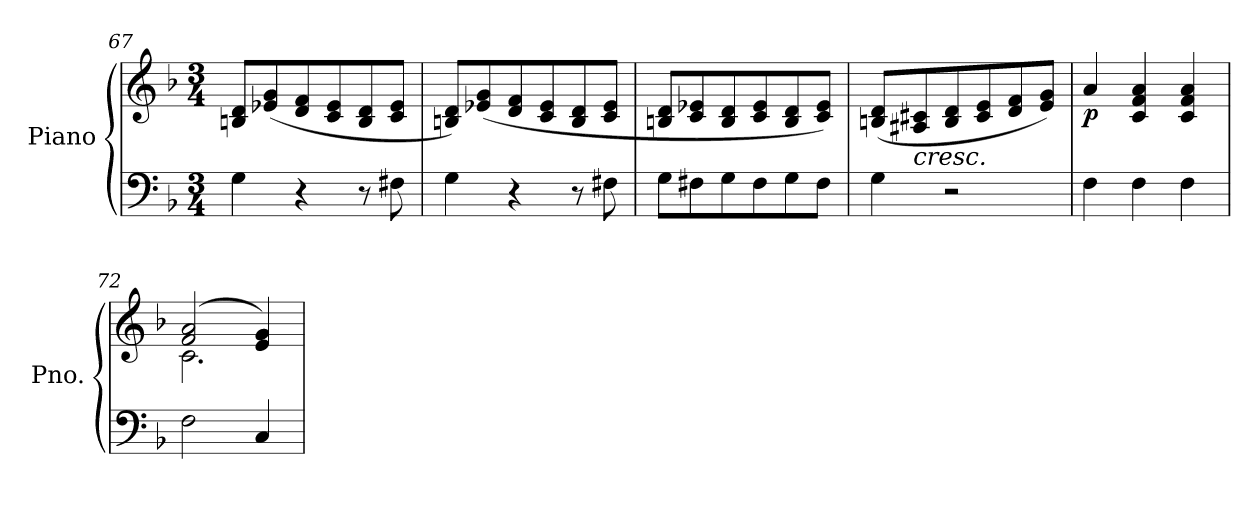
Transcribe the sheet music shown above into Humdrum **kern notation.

**kern	**kern	**dynam
*part1	*part1	*part1
*staff2	*staff1	*staff1/2
*I"Piano	*	*
*I'Pno.	*	*
*clefF4	*clefG2	*
*k[b-]	*k[b-]	*
*M3/4	*M3/4	*
=67	=67	=67
4G\	8Bn/ 8d/L	.
.	(<8e-X/ 8g/	.
4r	8d/ 8f/	.
.	8c/ 8e-/	.
8r	8B/ 8d/	.
8F#X\	8c/ 8e-/J	.
=68	=68	=68
4G\	8Bn/ 8d/L)	.
.	(>8e-X/ 8g/	.
4r	8d/ 8f/	.
.	8c/ 8e-/	.
8r	8B/ 8d/	.
8F#X\	8c/ 8e-/J	.
=69	=69	=69
8G\L	8Bn/ 8d/L	.
8F#X\	8c/ 8e-X/	.
8G\	8B/ 8d/	.
8F#\	8c/ 8e-/	.
8G\	8B/ 8d/	.
8F#\J	8c/ 8e-/J)	.
=70	=70	=70
4G\	(<8Bn/ 8d/L	.
!	!LO:TX:b:i:t=cresc.	!
.	8A#X/ 8c#X/	.
2r	8B/ 8d/	.
.	8c#/ 8e/	.
.	8d/ 8f/	.
.	8e/ 8g/J)	.
!!LO:PB:g=z
=71	=71	=71
!	!	!LO:DY:b
4F\	4a/	p
4F\	4c/ 4f/ 4a/	.
4F\	4c/ 4f/ 4a/	.
=72	=72	=72
*	*^	*
2F\	(>2f/ 2a/	2.c\	.
4C/	4e/ 4g/)	.	.
*	*v	*v	*
=	=	=
*-	*-	*-
